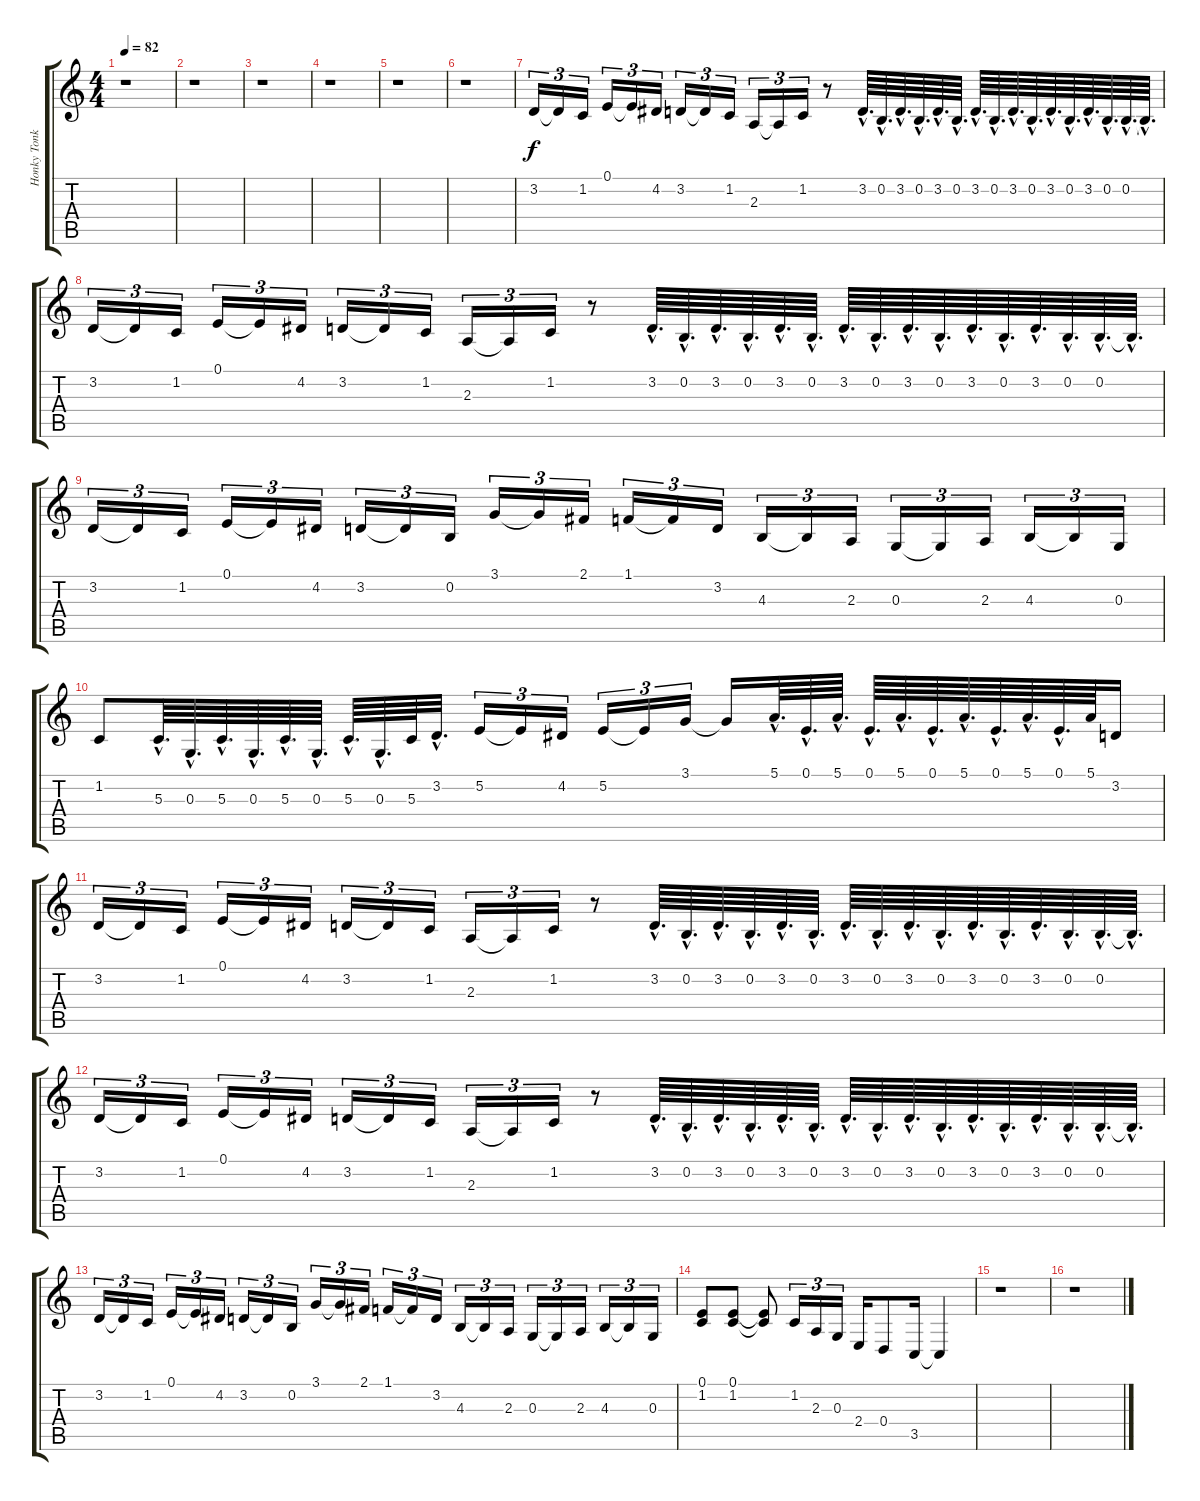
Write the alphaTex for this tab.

\track ("Honky Tonk" "Honky Tonk") {instrument honkytonkpiano}
\staff {score tabs}
\tuning (E4 B3 G3 D3 A2 E2) {hide}
\ts (4 4)
\tempo 82
\clef g2
\ks c
r.1{dy f} |
r.1 |
r.1 |
r.1 |
r.1 |
r.1 |
3.2.16{tu (3 2)} 3.2{t}.16{tu (3 2)} 1.2.16{tu (3 2)} 0.1.16{tu (3 2)} 0.1{t}.16{tu (3 2)} 4.2.16{tu (3 2)} 3.2.16{tu (3 2)} 3.2{t}.16{tu (3 2)} 1.2.16{tu (3 2)} 2.3.16{tu (3 2)} 2.3{t}.16{tu (3 2)} 1.2.16{tu (3 2)} r.8 3.2{hac}.64{d} 0.2{hac}.64{d} 3.2{hac}.64{d} 0.2{hac}.64{d} 3.2{hac}.64{d} 0.2{hac}.64{d} 3.2{hac}.64{d} 0.2{hac}.64{d} 3.2{hac}.64{d} 0.2{hac}.64{d} 3.2{hac}.64{d} 0.2{hac}.64{d} 3.2{hac}.64{d} 0.2{hac}.64{d} 0.2{hac}.64{d} 0.2{hac t}.64{d} |
3.2.16{tu (3 2)} 3.2{t}.16{tu (3 2)} 1.2.16{tu (3 2)} 0.1.16{tu (3 2)} 0.1{t}.16{tu (3 2)} 4.2.16{tu (3 2)} 3.2.16{tu (3 2)} 3.2{t}.16{tu (3 2)} 1.2.16{tu (3 2)} 2.3.16{tu (3 2)} 2.3{t}.16{tu (3 2)} 1.2.16{tu (3 2)} r.8 3.2{hac}.64{d} 0.2{hac}.64{d} 3.2{hac}.64{d} 0.2{hac}.64{d} 3.2{hac}.64{d} 0.2{hac}.64{d} 3.2{hac}.64{d} 0.2{hac}.64{d} 3.2{hac}.64{d} 0.2{hac}.64{d} 3.2{hac}.64{d} 0.2{hac}.64{d} 3.2{hac}.64{d} 0.2{hac}.64{d} 0.2{hac}.64{d} 0.2{hac t}.64{d} |
3.2.16{tu (3 2)} 3.2{t}.16{tu (3 2)} 1.2.16{tu (3 2)} 0.1.16{tu (3 2)} 0.1{t}.16{tu (3 2)} 4.2.16{tu (3 2)} 3.2.16{tu (3 2)} 3.2{t}.16{tu (3 2)} 0.2.16{tu (3 2)} 3.1.16{tu (3 2)} 3.1{t}.16{tu (3 2)} 2.1.16{tu (3 2)} 1.1.16{tu (3 2)} 1.1{t}.16{tu (3 2)} 3.2.16{tu (3 2)} 4.3.16{tu (3 2)} 4.3{t}.16{tu (3 2)} 2.3.16{tu (3 2)} 0.3.16{tu (3 2)} 0.3{t}.16{tu (3 2)} 2.3.16{tu (3 2)} 4.3.16{tu (3 2)} 4.3{t}.16{tu (3 2)} 0.3.16{tu (3 2)} |
1.2.8 5.3{hac}.64{d} 0.3{hac}.64{d} 5.3{hac}.64{d} 0.3{hac}.64{d} 5.3{hac}.64{d} 0.3{hac}.64{d} 5.3{hac}.64{d} 0.3{hac}.64{d} 5.3.64 3.2{hac}.32{d} 5.2.16{tu (3 2)} 5.2{t}.16{tu (3 2)} 4.2.16{tu (3 2)} 5.2.16{tu (3 2)} 5.2{t}.16{tu (3 2)} 3.1.16{tu (3 2)} 3.1{t}.16 5.1{hac}.64{d} 0.1{hac}.64{d} 5.1{hac}.64{d} 0.1{hac}.64{d} 5.1{hac}.64{d} 0.1{hac}.64{d} 5.1{hac}.64{d} 0.1{hac}.64{d} 5.1{hac}.64{d} 0.1{hac}.64{d} 5.1.64 3.2.16 |
3.2.16{tu (3 2)} 3.2{t}.16{tu (3 2)} 1.2.16{tu (3 2)} 0.1.16{tu (3 2)} 0.1{t}.16{tu (3 2)} 4.2.16{tu (3 2)} 3.2.16{tu (3 2)} 3.2{t}.16{tu (3 2)} 1.2.16{tu (3 2)} 2.3.16{tu (3 2)} 2.3{t}.16{tu (3 2)} 1.2.16{tu (3 2)} r.8 3.2{hac}.64{d} 0.2{hac}.64{d} 3.2{hac}.64{d} 0.2{hac}.64{d} 3.2{hac}.64{d} 0.2{hac}.64{d} 3.2{hac}.64{d} 0.2{hac}.64{d} 3.2{hac}.64{d} 0.2{hac}.64{d} 3.2{hac}.64{d} 0.2{hac}.64{d} 3.2{hac}.64{d} 0.2{hac}.64{d} 0.2{hac}.64{d} 0.2{hac t}.64{d} |
3.2.16{tu (3 2)} 3.2{t}.16{tu (3 2)} 1.2.16{tu (3 2)} 0.1.16{tu (3 2)} 0.1{t}.16{tu (3 2)} 4.2.16{tu (3 2)} 3.2.16{tu (3 2)} 3.2{t}.16{tu (3 2)} 1.2.16{tu (3 2)} 2.3.16{tu (3 2)} 2.3{t}.16{tu (3 2)} 1.2.16{tu (3 2)} r.8 3.2{hac}.64{d} 0.2{hac}.64{d} 3.2{hac}.64{d} 0.2{hac}.64{d} 3.2{hac}.64{d} 0.2{hac}.64{d} 3.2{hac}.64{d} 0.2{hac}.64{d} 3.2{hac}.64{d} 0.2{hac}.64{d} 3.2{hac}.64{d} 0.2{hac}.64{d} 3.2{hac}.64{d} 0.2{hac}.64{d} 0.2{hac}.64{d} 0.2{hac t}.64{d} |
3.2.16{tu (3 2)} 3.2{t}.16{tu (3 2)} 1.2.16{tu (3 2)} 0.1.16{tu (3 2)} 0.1{t}.16{tu (3 2)} 4.2.16{tu (3 2)} 3.2.16{tu (3 2)} 3.2{t}.16{tu (3 2)} 0.2.16{tu (3 2)} 3.1.16{tu (3 2)} 3.1{t}.16{tu (3 2)} 2.1.16{tu (3 2)} 1.1.16{tu (3 2)} 1.1{t}.16{tu (3 2)} 3.2.16{tu (3 2)} 4.3.16{tu (3 2)} 4.3{t}.16{tu (3 2)} 2.3.16{tu (3 2)} 0.3.16{tu (3 2)} 0.3{t}.16{tu (3 2)} 2.3.16{tu (3 2)} 4.3.16{tu (3 2)} 4.3{t}.16{tu (3 2)} 0.3.16{tu (3 2)} |
(0.1 1.2).8 (0.1 1.2).8 (0.1{t} 1.2{t}).8 1.2.16{tu (3 2)} 2.3.16{tu (3 2)} 0.3.16{tu (3 2)} 2.4.16 0.4.8 3.5.16 3.5{t}.4 |
r.1 |
r.1
